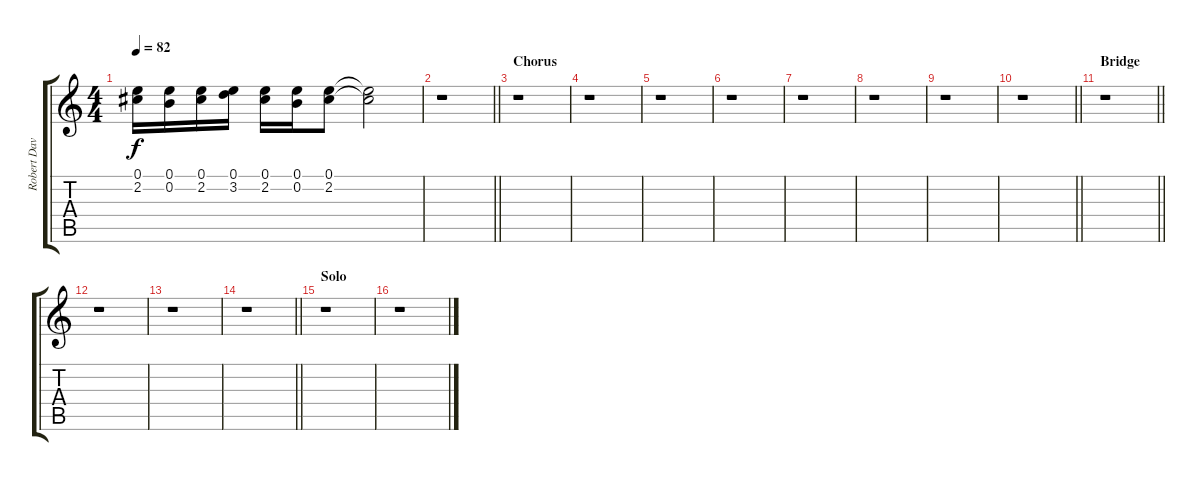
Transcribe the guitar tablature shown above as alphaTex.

\track ("Robert Davis (Lead Guitar)" "Robert Dav") {instrument electricguitarclean}
\staff {score tabs}
\tuning (E4 B3 G3 D3 A2 D2) {hide}
\ts (4 4)
\tempo 82
\clef g2
\ks c
(0.1 2.2).16{dy f} (0.1 0.2).16 (0.1 2.2).16 (0.1 3.2).16 (0.1 2.2).16 (0.1 0.2).16 (0.1 2.2).8 (0.1{t} 2.2{t}).2 |
\barLineRight lightlight
r.1 |
\section ("" "Chorus")
r.1 |
r.1 |
r.1 |
r.1 |
r.1 |
r.1 |
r.1 |
\barLineRight lightlight
r.1 |
\section ("" "Bridge")
\barLineRight lightlight
r.1 |
r.1 |
r.1 |
\barLineRight lightlight
r.1 |
\section ("" "Solo")
r.1 |
r.1
